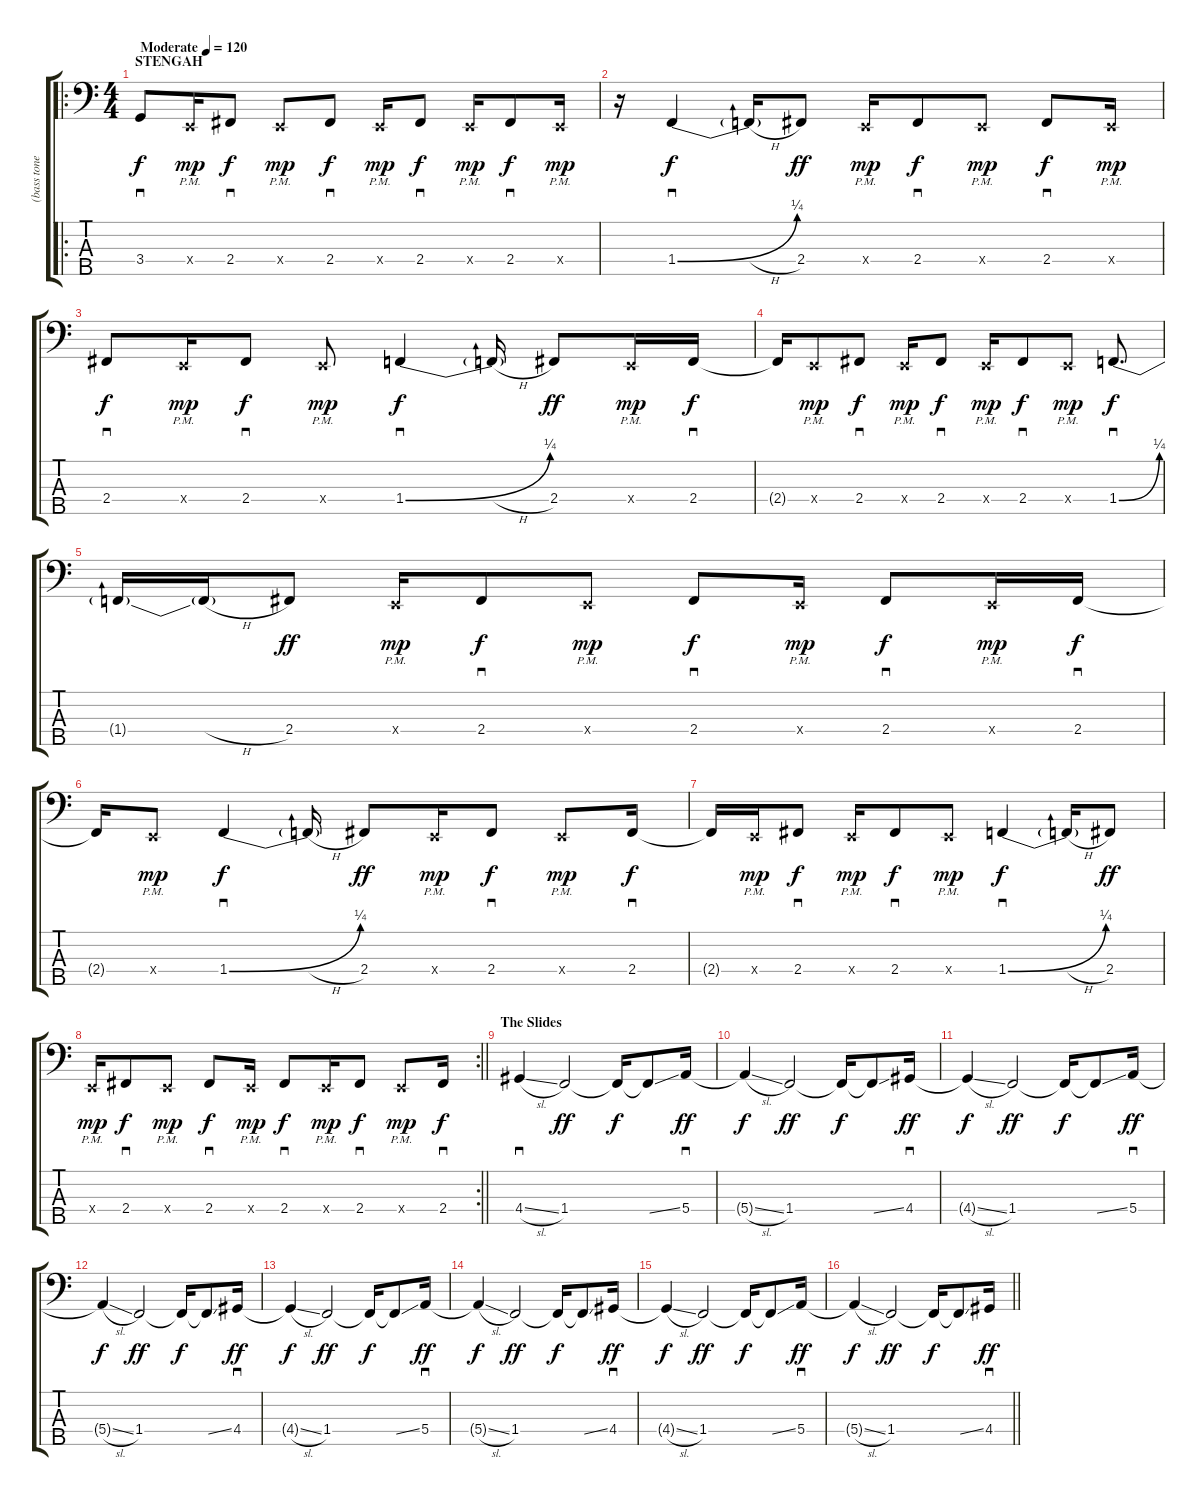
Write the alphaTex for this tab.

\track ("(bass tone)" "(bass tone") {instrument electricbasspick}
\staff {score tabs}
\tuning (G2 D2 A1 E1 B0) {hide}
\ro
\ts (4 4)
\section ("" "STENGAH")
\tempo (120 "Moderate")
\clef f4
\ks c
3.4.8{sd dy f instrument electricbasspick} 0.4{pm x}.16{dy mp} 2.4.8{sd dy f} 0.4{pm x}.8{dy mp} 2.4.8{sd dy f} 0.4{pm x}.16{dy mp} 2.4.8{sd dy f} 0.4{pm x}.16{dy mp} 2.4.8{sd dy f} 0.4{pm x}.16{dy mp} |
r.16 1.4{be (bend 0 0 60 1)}.4{sd dy f} 1.4{h t}.16 2.4.8{dy ff} 0.4{pm x}.16{dy mp} 2.4.8{sd dy f} 0.4{pm x}.8{dy mp} 2.4.8{sd dy f} 0.4{pm x}.16{dy mp} |
2.4.8{sd dy f} 0.4{pm x}.16{dy mp} 2.4.8{sd dy f} 0.4{pm x}.8{dy mp} 1.4{be (bend 0 0 60 1)}.4{sd dy f} 1.4{h t}.16 2.4.8{dy ff} 0.4{pm x}.16{dy mp} 2.4.16{sd dy f} |
2.4{t}.16 0.4{pm x}.8{dy mp} 2.4.8{sd dy f} 0.4{pm x}.16{dy mp} 2.4.8{sd dy f} 0.4{pm x}.16{dy mp} 2.4.8{sd dy f} 0.4{pm x}.8{dy mp} 1.4{be (bend 0 0 60 1)}.8{d sd dy f} |
1.4{t}.16 1.4{h t}.16 2.4.8{dy ff} 0.4{pm x}.16{dy mp} 2.4.8{sd dy f} 0.4{pm x}.8{dy mp} 2.4.8{sd dy f} 0.4{pm x}.16{dy mp} 2.4.8{sd dy f} 0.4{pm x}.16{dy mp} 2.4.16{sd dy f} |
2.4{t}.16 0.4{pm x}.8{dy mp} 1.4{be (bend 0 0 60 1)}.4{sd dy f} 1.4{h t}.16 2.4.8{dy ff} 0.4{pm x}.16{dy mp} 2.4.8{sd dy f} 0.4{pm x}.8{dy mp} 2.4.16{sd dy f} |
2.4{t}.16 0.4{pm x}.16{dy mp} 2.4.8{sd dy f} 0.4{pm x}.16{dy mp} 2.4.8{sd dy f} 0.4{pm x}.8{dy mp} 1.4{be (bend 0 0 60 1)}.4{sd dy f} 1.4{h t}.16 2.4.8{dy ff} |
\rc 2
\barLineRight lightlight
0.4{pm x}.16{dy mp} 2.4.8{sd dy f} 0.4{pm x}.8{dy mp} 2.4.8{sd dy f} 0.4{pm x}.16{dy mp} 2.4.8{sd dy f} 0.4{pm x}.16{dy mp} 2.4.8{sd dy f} 0.4{pm x}.8{dy mp} 2.4.16{sd dy f} |
\section ("" "The Slides")
4.4{sl}.4{sd} 1.4.2{dy ff} 1.4{t}.16{dy f} 1.4{ss t}.8 5.4.16{sd dy ff} |
5.4{sl t}.4{dy f} 1.4.2{dy ff} 1.4{t}.16{dy f} 1.4{ss t}.8 4.4.16{sd dy ff} |
4.4{sl t}.4{dy f} 1.4.2{dy ff} 1.4{t}.16{dy f} 1.4{ss t}.8 5.4.16{sd dy ff} |
5.4{sl t}.4{dy f} 1.4.2{dy ff} 1.4{t}.16{dy f} 1.4{ss t}.8 4.4.16{sd dy ff} |
4.4{sl t}.4{dy f} 1.4.2{dy ff} 1.4{t}.16{dy f} 1.4{ss t}.8 5.4.16{sd dy ff} |
5.4{sl t}.4{dy f} 1.4.2{dy ff} 1.4{t}.16{dy f} 1.4{ss t}.8 4.4.16{sd dy ff} |
4.4{sl t}.4{dy f} 1.4.2{dy ff} 1.4{t}.16{dy f} 1.4{ss t}.8 5.4.16{sd dy ff} |
\barLineRight lightlight
5.4{sl t}.4{dy f} 1.4.2{dy ff} 1.4{t}.16{dy f} 1.4{ss t}.8 4.4.16{sd dy ff}
